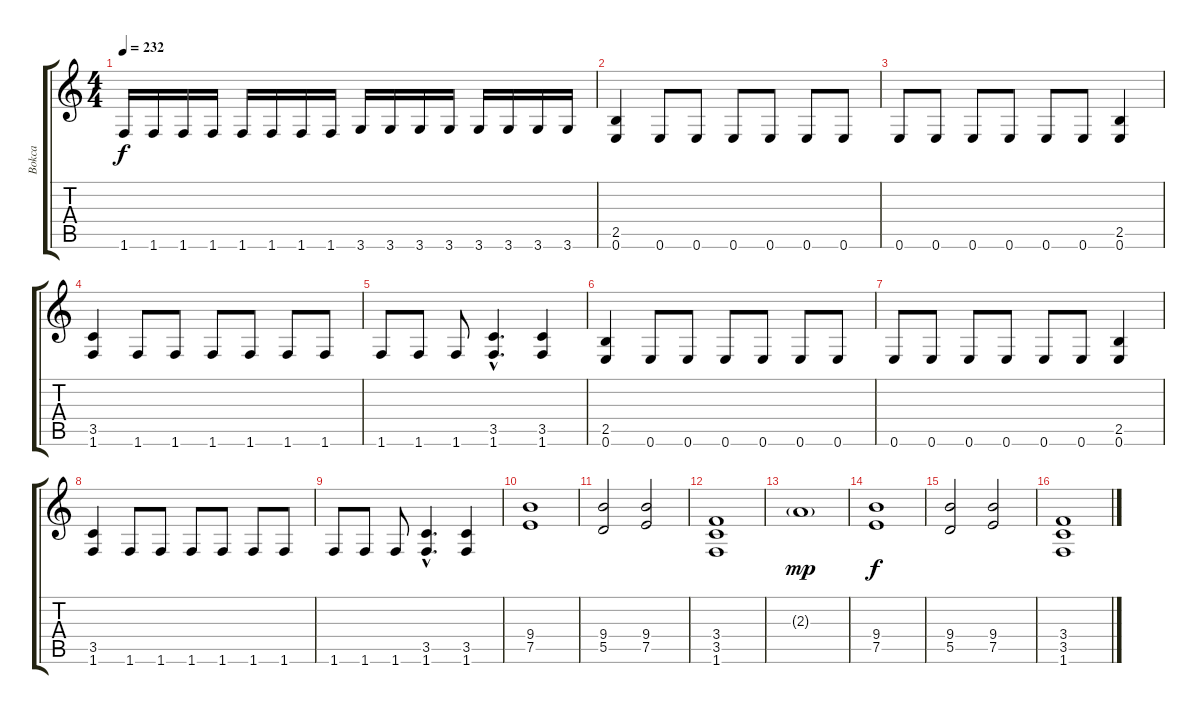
\track ("Bokca" "Bokca") {instrument distortionguitar}
\staff {score tabs}
\tuning (E4 B3 G3 D3 A2 E2) {hide}
\ts (4 4)
\tempo 232
\clef g2
\ks c
1.6.16{dy f} 1.6.16 1.6.16 1.6.16 1.6.16 1.6.16 1.6.16 1.6.16 3.6.16 3.6.16 3.6.16 3.6.16 3.6.16 3.6.16 3.6.16 3.6.16 |
(2.5 0.6).4 0.6.8 0.6.8 0.6.8 0.6.8 0.6.8 0.6.8 |
0.6.8 0.6.8 0.6.8 0.6.8 0.6.8 0.6.8 (2.5 0.6).4 |
(3.5 1.6).4 1.6.8 1.6.8 1.6.8 1.6.8 1.6.8 1.6.8 |
1.6.8 1.6.8 1.6.8 (3.5{hac} 1.6{hac}).4{d} (3.5 1.6).4 |
(2.5 0.6).4 0.6.8 0.6.8 0.6.8 0.6.8 0.6.8 0.6.8 |
0.6.8 0.6.8 0.6.8 0.6.8 0.6.8 0.6.8 (2.5 0.6).4 |
(3.5 1.6).4 1.6.8 1.6.8 1.6.8 1.6.8 1.6.8 1.6.8 |
1.6.8 1.6.8 1.6.8 (3.5{hac} 1.6{hac}).4{d} (3.5 1.6).4 |
(9.4 7.5).1 |
(9.4 5.5).2 (9.4 7.5).2 |
(3.4 3.5 1.6).1 |
2.3{g}.1{dy mp} |
(9.4 7.5).1{dy f} |
(9.4 5.5).2 (9.4 7.5).2 |
(3.4 3.5 1.6).1
